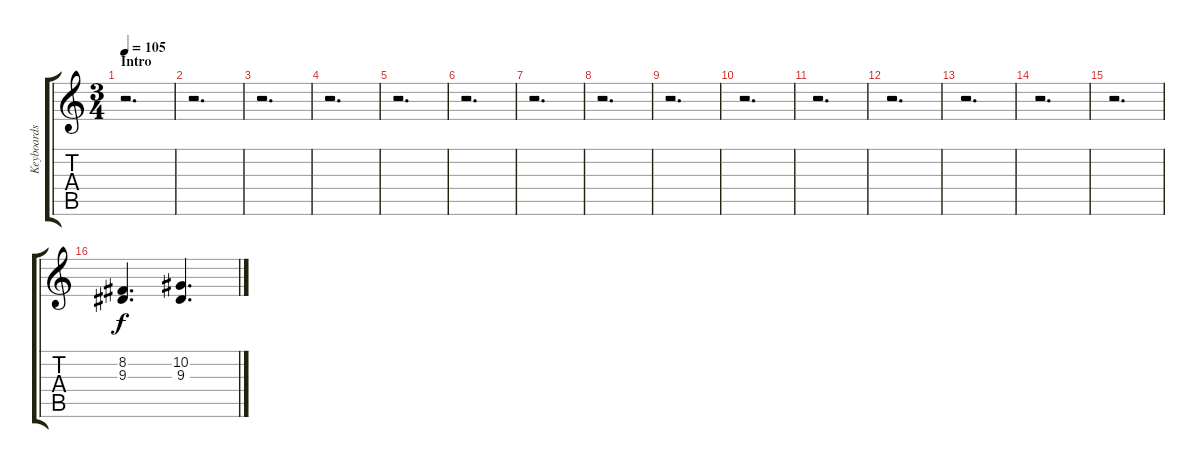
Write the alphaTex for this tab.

\track ("Keyboards" "Keyboards") {instrument drawbarorgan}
\staff {score tabs}
\tuning (Eb4 Bb3 Gb3 Db3 Ab2 Eb2) {hide}
\ts (3 4)
\section ("" "Intro")
\tempo 105
\clef g2
\ks c
r.2{d dy f instrument drawbarorgan} |
r.2{d} |
r.2{d} |
r.2{d} |
r.2{d} |
r.2{d} |
r.2{d} |
r.2{d} |
r.2{d} |
r.2{d} |
r.2{d} |
r.2{d} |
r.2{d} |
r.2{d} |
r.2{d} |
(8.2 9.3).4{d} (10.2 9.3).4{d}
